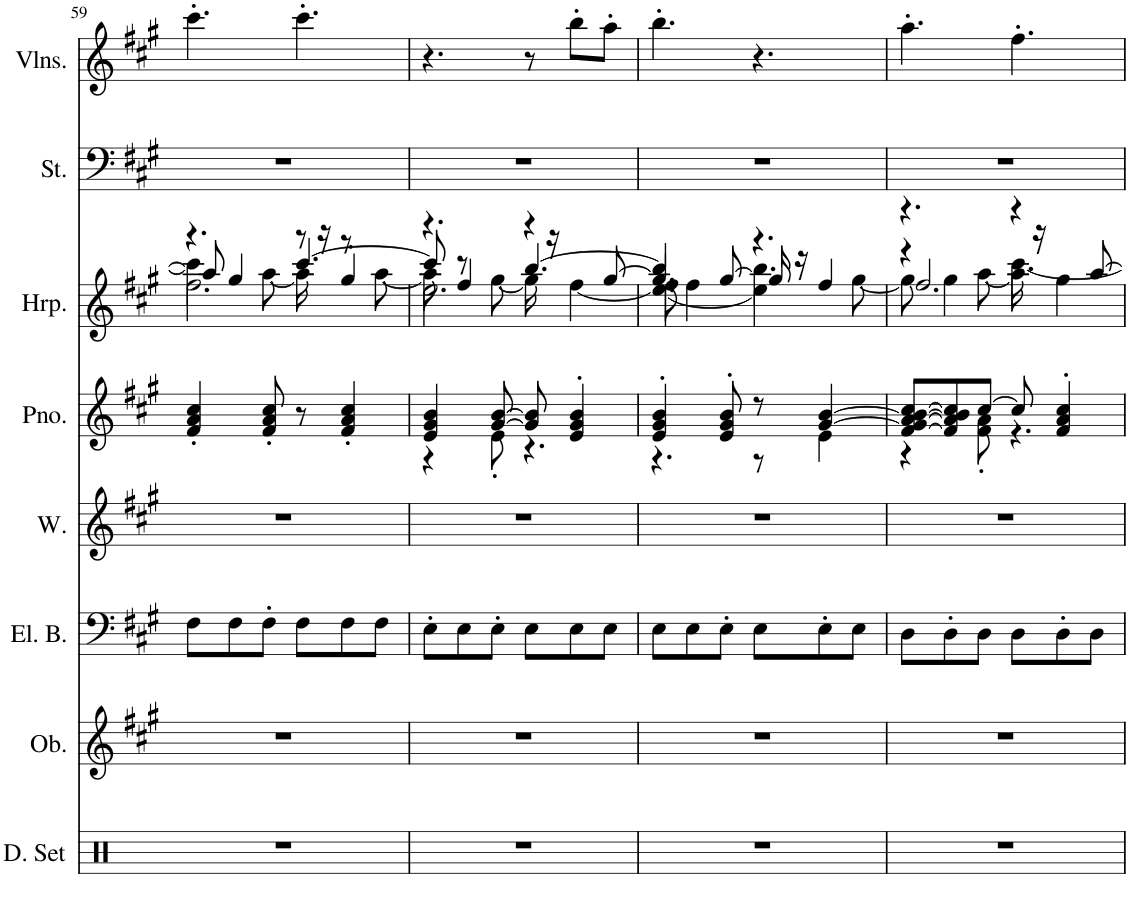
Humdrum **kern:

**kern	**kern	**kern	**kern	**kern	**kern	**kern	**kern
*part8	*part7	*part6	*part5	*part4	*part3	*part2	*part1
*staff8	*staff7	*staff6	*staff5	*staff4	*staff3	*staff2	*staff1
*I"Drumset, Drum Set	*I"Oboe, Oboe	*I"Electric Bass, Baz	*I"Winds, Flute	*I"Piano, Grand Piano	*I"Harp, Harp	*I"Strings, String Ensemble 2	*I"Violins, String Sfz
*I'D. Set	*I'Ob.	*I'El. B.	*I'W.	*I'Pno.	*I'Hrp.	*I'St.	*I'Vlns.
!!LO:PB:g=z
*clefX	*clefG2	*clefF4	*clefG2	*clefG2	*clefG2	*clefF4	*clefG2
*	*	*Trd7c12	*	*	*	*	*
*k[]	*k[f#c#g#]	*k[f#c#g#]	*k[f#c#g#]	*k[f#c#g#]	*k[f#c#g#]	*k[f#c#g#]	*k[f#c#g#]
*M6/8	*M6/8	*M6/8	*M6/8	*M6/8	*M6/8	*M6/8	*M6/8
=59	=59	=59	=59	=59	=59	=59	=59
*	*	*	*	*	*^	*	*
*	*	*	*	*	*	*^	*	*
*	*	*	*	*	*	*	*^	*	*
2.r	2.r	8F#\L	2.r	4f#/' 4a/' 4cc#/'	4.r	4ccc#\]	8aa/]	2.ff#\	2.r	4.ccc#'\
.	.	8F#\	.	.	.	.	4gg#/	.	.	.
.	.	8F#'\J	.	8f#/' 8a/' 8cc#/'	.	[8aa\	.	.	.	.
.	.	8F#\L	.	8r	8r	16aa\]	[4.ccc#/	.	.	4.ccc#'\
.	.	.	.	.	.	16r	.	.	.	.
.	.	8F#\	.	4f#/' 4a/' 4cc#/'	4gg#'/	8r	.	.	.	.
.	.	8F#\J	.	.	.	[8aa\	.	.	.	.
=60	=60	=60	=60	=60	=60	=60	=60	=60	=60	=60
*	*	*	*	*^	*	*	*	*	*	*
2.r	2.r	8E'\L	2.r	4e/ 4g#/ 4b/	4r	4.r	8aa\]	8ccc#/]	2.ee\	2.r	4.r
.	.	8E\	.	.	.	.	8r	4ff#/	.	.	.
.	.	8E'\J	.	[8g#/ [8b/	8e'\	.	[8gg#\	.	.	.	.
.	.	8E\L	.	8g#/] 8b/]	4.r	4r	16gg#\]	[4.bb/	.	.	8r
.	.	.	.	.	.	.	16r	.	.	.	.
.	.	8E\	.	4e/' 4g#/' 4b/'	.	.	[4ff#\	.	.	.	8bb'\L
.	.	8E\J	.	.	.	[8gg#/	.	.	.	.	8aa'\J
=61	=61	=61	=61	=61	=61	=61	=61	=61	=61	=61	=61
2.r	2.r	8E\L	2.r	4e/' 4g#/' 4b/'	4.r	4.gg#/]	8ff#\]	4bb/]	[4.ee\	2.r	4.bb'\
.	.	8E\	.	.	.	.	4ff#\	.	.	.	.
.	.	8E'\J	.	8e/' 8g#/' 8b/'	.	.	.	[8gg#/	.	.	.
.	.	8E\L	.	8r	8r	4.r	4.bb\	16gg#/]	4ee\]	.	4.r
.	.	.	.	.	.	.	.	16r	.	.	.
.	.	8E'\	.	[4g#/ [4b/	4e\	.	.	4ff#/	.	.	.
.	.	8E\J	.	.	.	.	.	.	[8gg#\	.	.
=62	=62	=62	=62	=62	=62	=62	=62	=62	=62	=62	=62
2.r	2.r	8D\L	2.r	[8f#/ 8g#/] [8a/ 8b/_ [8cc#/L	4r	4.r	4r	2.ff#/	8gg#\]	2.r	4.aa'\
.	.	8D'\	.	8f#/] 8a/] 8b/] 8cc#/]	.	.	.	.	4gg#\	.	.
.	.	8D\J	.	[8cc#/J	8f#\' 8a\'	.	[8aa\	.	.	.	.
.	.	8D\L	.	8cc#/]	4.r	4r	16aa\]	.	[4.ccc#\	.	4.ff#'\
.	.	.	.	.	.	.	16r	.	.	.	.
.	.	8D'\	.	4f#/' 4a/' 4cc#/'	.	.	4gg#\	.	.	.	.
.	.	8D\J	.	.	.	[8aa/	.	.	.	.	.
*	*	*	*	*v	*v	*	*	*	*	*	*
*	*	*	*	*	*v	*v	*v	*v	*	*
=	=	=	=	=	=	=	=
*-	*-	*-	*-	*-	*-	*-	*-
